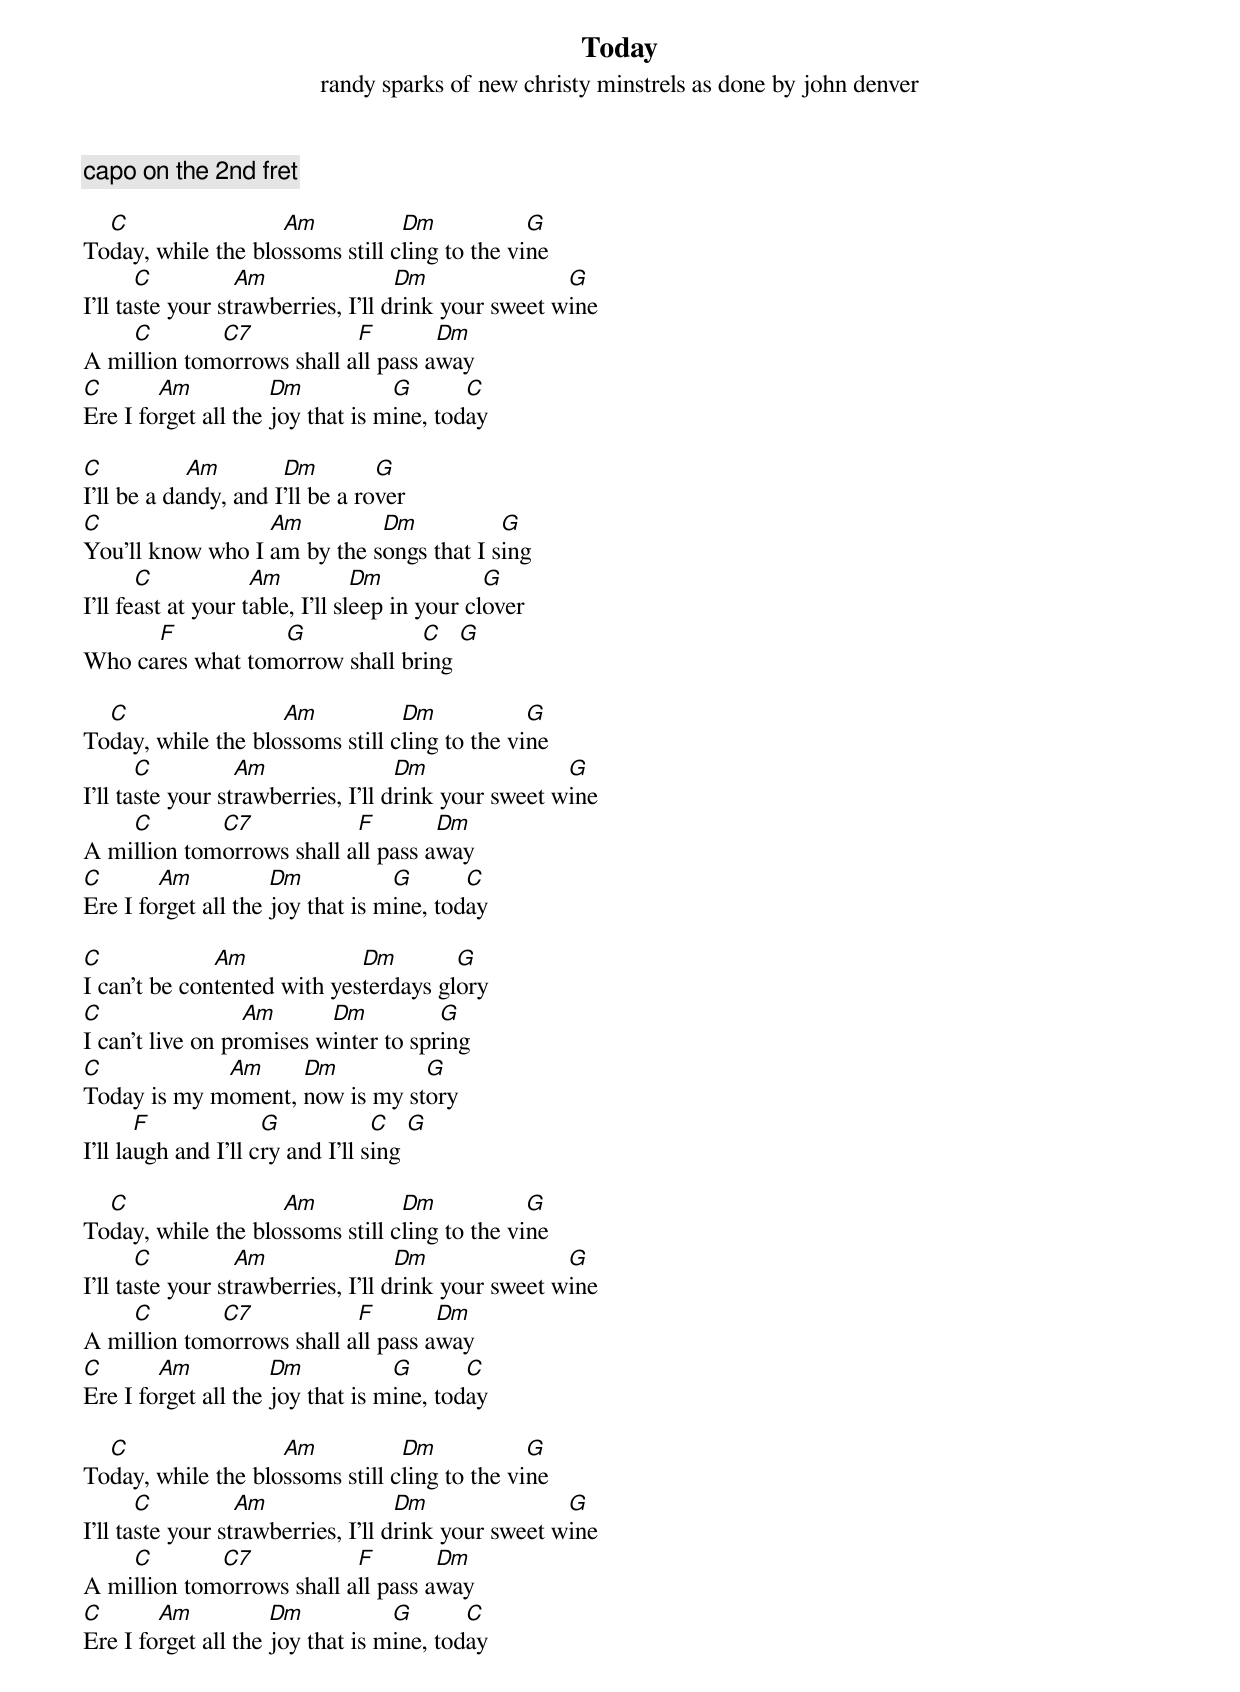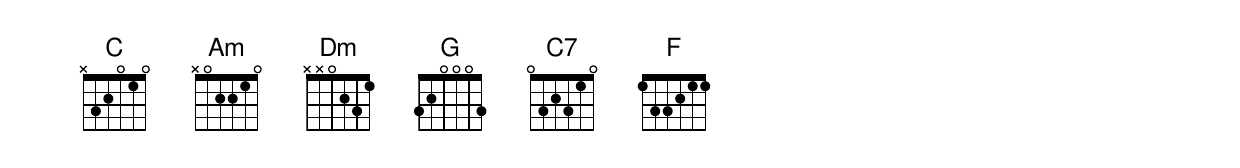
{title: Today}
{subtitle: randy sparks of new christy minstrels as done by john denver}
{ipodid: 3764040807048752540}

{c:capo on the 2nd fret}

To[C]day, while the blo[Am]ssoms still c[Dm]ling to the vi[G]ne
I'll ta[C]ste your st[Am]rawberries, I'll d[Dm]rink your sweet w[G]ine
A mi[C]llion tom[C7]orrows shall a[F]ll pass a[Dm]way
[C]Ere I fo[Am]rget all the [Dm]joy that is m[G]ine, tod[C]ay

[C]I'll be a da[Am]ndy, and I[Dm]'ll be a ro[G]ver
[C]You'll know who I [Am]am by the s[Dm]ongs that I s[G]ing
I'll fe[C]ast at your t[Am]able, I'll sl[Dm]eep in your cl[G]over
Who ca[F]res what tom[G]orrow shall br[C]ing [G]

To[C]day, while the blo[Am]ssoms still c[Dm]ling to the vi[G]ne
I'll ta[C]ste your st[Am]rawberries, I'll d[Dm]rink your sweet w[G]ine
A mi[C]llion tom[C7]orrows shall a[F]ll pass a[Dm]way
[C]Ere I fo[Am]rget all the [Dm]joy that is m[G]ine, tod[C]ay

[C]I can't be con[Am]tented with yes[Dm]terdays gl[G]ory
[C]I can't live on pr[Am]omises w[Dm]inter to spr[G]ing
[C]Today is my m[Am]oment, [Dm]now is my st[G]ory
I'll la[F]ugh and I'll c[G]ry and I'll s[C]ing [G]

To[C]day, while the blo[Am]ssoms still c[Dm]ling to the vi[G]ne
I'll ta[C]ste your st[Am]rawberries, I'll d[Dm]rink your sweet w[G]ine
A mi[C]llion tom[C7]orrows shall a[F]ll pass a[Dm]way
[C]Ere I fo[Am]rget all the [Dm]joy that is m[G]ine, tod[C]ay

To[C]day, while the blo[Am]ssoms still c[Dm]ling to the vi[G]ne
I'll ta[C]ste your st[Am]rawberries, I'll d[Dm]rink your sweet w[G]ine
A mi[C]llion tom[C7]orrows shall a[F]ll pass a[Dm]way
[C]Ere I fo[Am]rget all the [Dm]joy that is m[G]ine, tod[C]ay

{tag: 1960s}
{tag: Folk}
